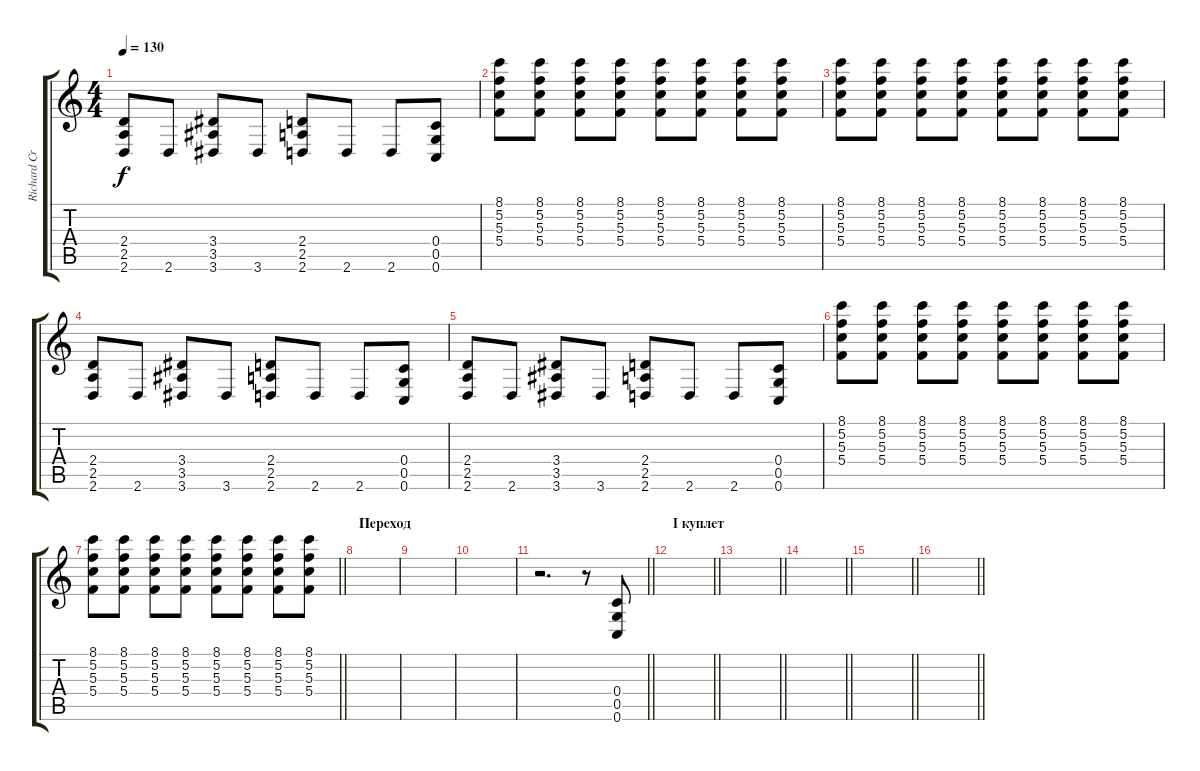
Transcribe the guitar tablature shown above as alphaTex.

\track ("Richard Cruspe-Bernstein" "Richard Cr") {instrument distortionguitar}
\staff {score tabs}
\tuning (E4 C4 G3 C3 G2 C2) {hide}
\ts (4 4)
\tempo 130
\clef g2
\ks c
(2.4 2.5 2.6).8{dy f} 2.6.8 (3.4 3.5 3.6).8 3.6.8 (2.4 2.5 2.6).8 2.6.8 2.6.8 (0.4 0.5 0.6).8 |
(8.1 5.2 5.3 5.4).8{volume 10 balance 8} (8.1 5.2 5.3 5.4).8 (8.1 5.2 5.3 5.4).8 (8.1 5.2 5.3 5.4).8 (8.1 5.2 5.3 5.4).8 (8.1 5.2 5.3 5.4).8 (8.1 5.2 5.3 5.4).8 (8.1 5.2 5.3 5.4).8 |
(8.1 5.2 5.3 5.4).8{volume 10 balance 8} (8.1 5.2 5.3 5.4).8 (8.1 5.2 5.3 5.4).8 (8.1 5.2 5.3 5.4).8 (8.1 5.2 5.3 5.4).8 (8.1 5.2 5.3 5.4).8 (8.1 5.2 5.3 5.4).8 (8.1 5.2 5.3 5.4).8 |
(2.4 2.5 2.6).8{volume 13 balance 0} 2.6.8 (3.4 3.5 3.6).8 3.6.8 (2.4 2.5 2.6).8 2.6.8 2.6.8 (0.4 0.5 0.6).8 |
(2.4 2.5 2.6).8 2.6.8 (3.4 3.5 3.6).8 3.6.8 (2.4 2.5 2.6).8 2.6.8 2.6.8 (0.4 0.5 0.6).8 |
(8.1 5.2 5.3 5.4).8{volume 10 balance 8} (8.1 5.2 5.3 5.4).8 (8.1 5.2 5.3 5.4).8 (8.1 5.2 5.3 5.4).8 (8.1 5.2 5.3 5.4).8 (8.1 5.2 5.3 5.4).8 (8.1 5.2 5.3 5.4).8 (8.1 5.2 5.3 5.4).8 |
\barLineRight lightlight
(8.1 5.2 5.3 5.4).8{volume 10 balance 8} (8.1 5.2 5.3 5.4).8 (8.1 5.2 5.3 5.4).8 (8.1 5.2 5.3 5.4).8 (8.1 5.2 5.3 5.4).8 (8.1 5.2 5.3 5.4).8 (8.1 5.2 5.3 5.4).8 (8.1 5.2 5.3 5.4).8 |
\section ("" "Переход")
|
|
|
\barLineRight lightlight
r.2{d} r.8 (0.4 0.5 0.6).8 |
\section ("" "I куплет")
\barLineRight lightlight
|
\barLineRight lightlight
|
\barLineRight lightlight
|
\barLineRight lightlight
|
\barLineRight lightlight
